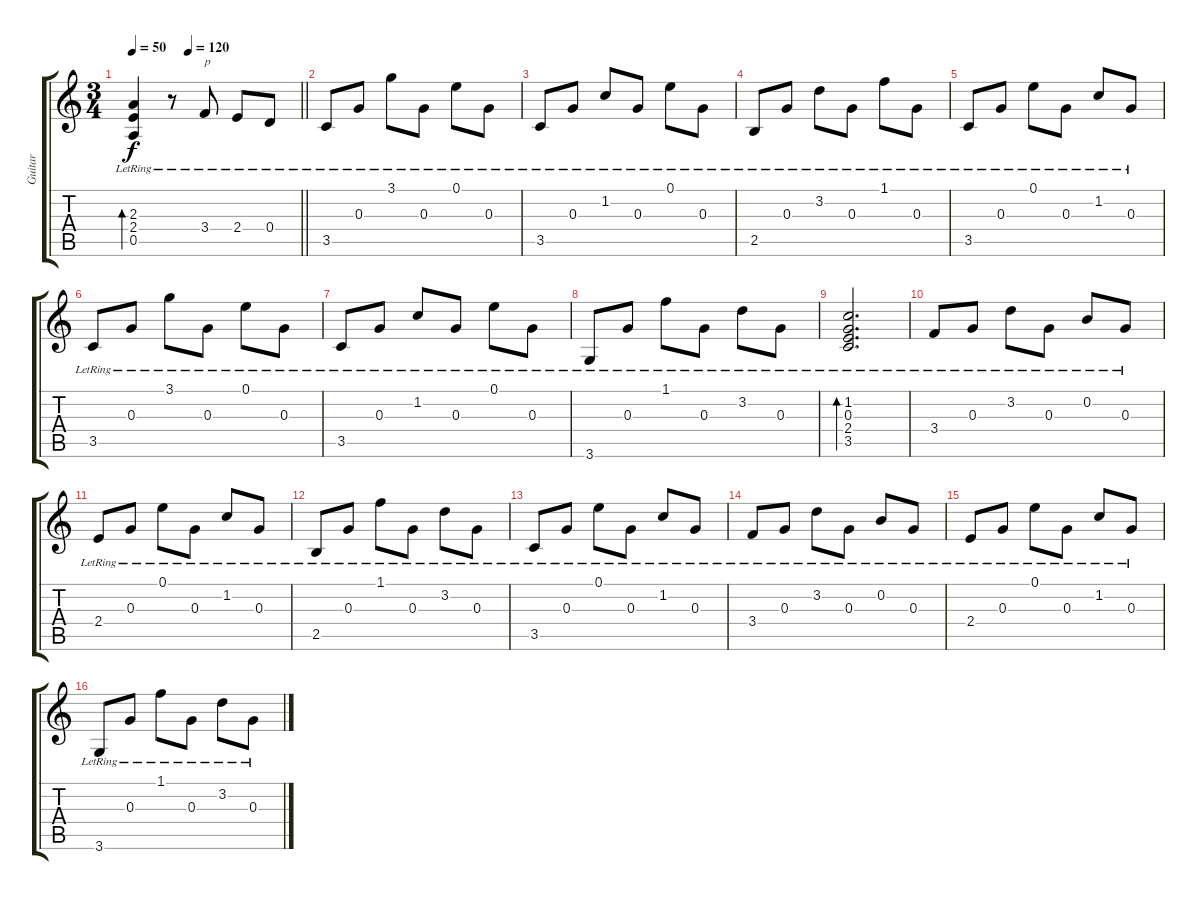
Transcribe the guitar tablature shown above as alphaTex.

\track ("Guitar" "Guitar") {instrument acousticguitarnylon}
\staff {score tabs}
\tuning (E4 B3 G3 D3 A2 E2) {hide}
\ts (3 4)
\tempo 50
\tempo (120 0.3333333333333333)
\clef g2
\barLineRight lightlight
\ks c
(2.3{lr} 2.4{lr} 0.5{lr}).4{bd 480 dy f} r.8 3.4{lr}.8{txt "p"} 2.4{lr}.8 0.4{lr}.8 |
3.5{lr}.8 0.3{lr}.8 3.1{lr}.8 0.3{lr}.8 0.1{lr}.8 0.3{lr}.8 |
3.5{lr}.8 0.3{lr}.8 1.2{lr}.8 0.3{lr}.8 0.1{lr}.8 0.3{lr}.8 |
2.5{lr}.8 0.3{lr}.8 3.2{lr}.8 0.3{lr}.8 1.1{lr}.8 0.3{lr}.8 |
3.5{lr}.8 0.3{lr}.8 0.1{lr}.8 0.3{lr}.8 1.2{lr}.8 0.3{lr}.8 |
3.5{lr}.8 0.3{lr}.8 3.1{lr}.8 0.3{lr}.8 0.1{lr}.8 0.3{lr}.8 |
3.5{lr}.8 0.3{lr}.8 1.2{lr}.8 0.3{lr}.8 0.1{lr}.8 0.3{lr}.8 |
3.6{lr}.8 0.3{lr}.8 1.1{lr}.8 0.3{lr}.8 3.2{lr}.8 0.3{lr}.8 |
(1.2{lr} 0.3{lr} 2.4{lr} 3.5{lr}).2{d bd 480} |
3.4{lr}.8 0.3{lr}.8 3.2{lr}.8 0.3{lr}.8 0.2{lr}.8 0.3{lr}.8 |
2.4{lr}.8 0.3{lr}.8 0.1{lr}.8 0.3{lr}.8 1.2{lr}.8 0.3{lr}.8 |
2.5{lr}.8 0.3{lr}.8 1.1{lr}.8 0.3{lr}.8 3.2{lr}.8 0.3{lr}.8 |
3.5{lr}.8 0.3{lr}.8 0.1{lr}.8 0.3{lr}.8 1.2{lr}.8 0.3{lr}.8 |
3.4{lr}.8 0.3{lr}.8 3.2{lr}.8 0.3{lr}.8 0.2{lr}.8 0.3{lr}.8 |
2.4{lr}.8 0.3{lr}.8 0.1{lr}.8 0.3{lr}.8 1.2{lr}.8 0.3{lr}.8 |
3.6{lr}.8 0.3{lr}.8 1.1{lr}.8 0.3{lr}.8 3.2{lr}.8 0.3{lr}.8
